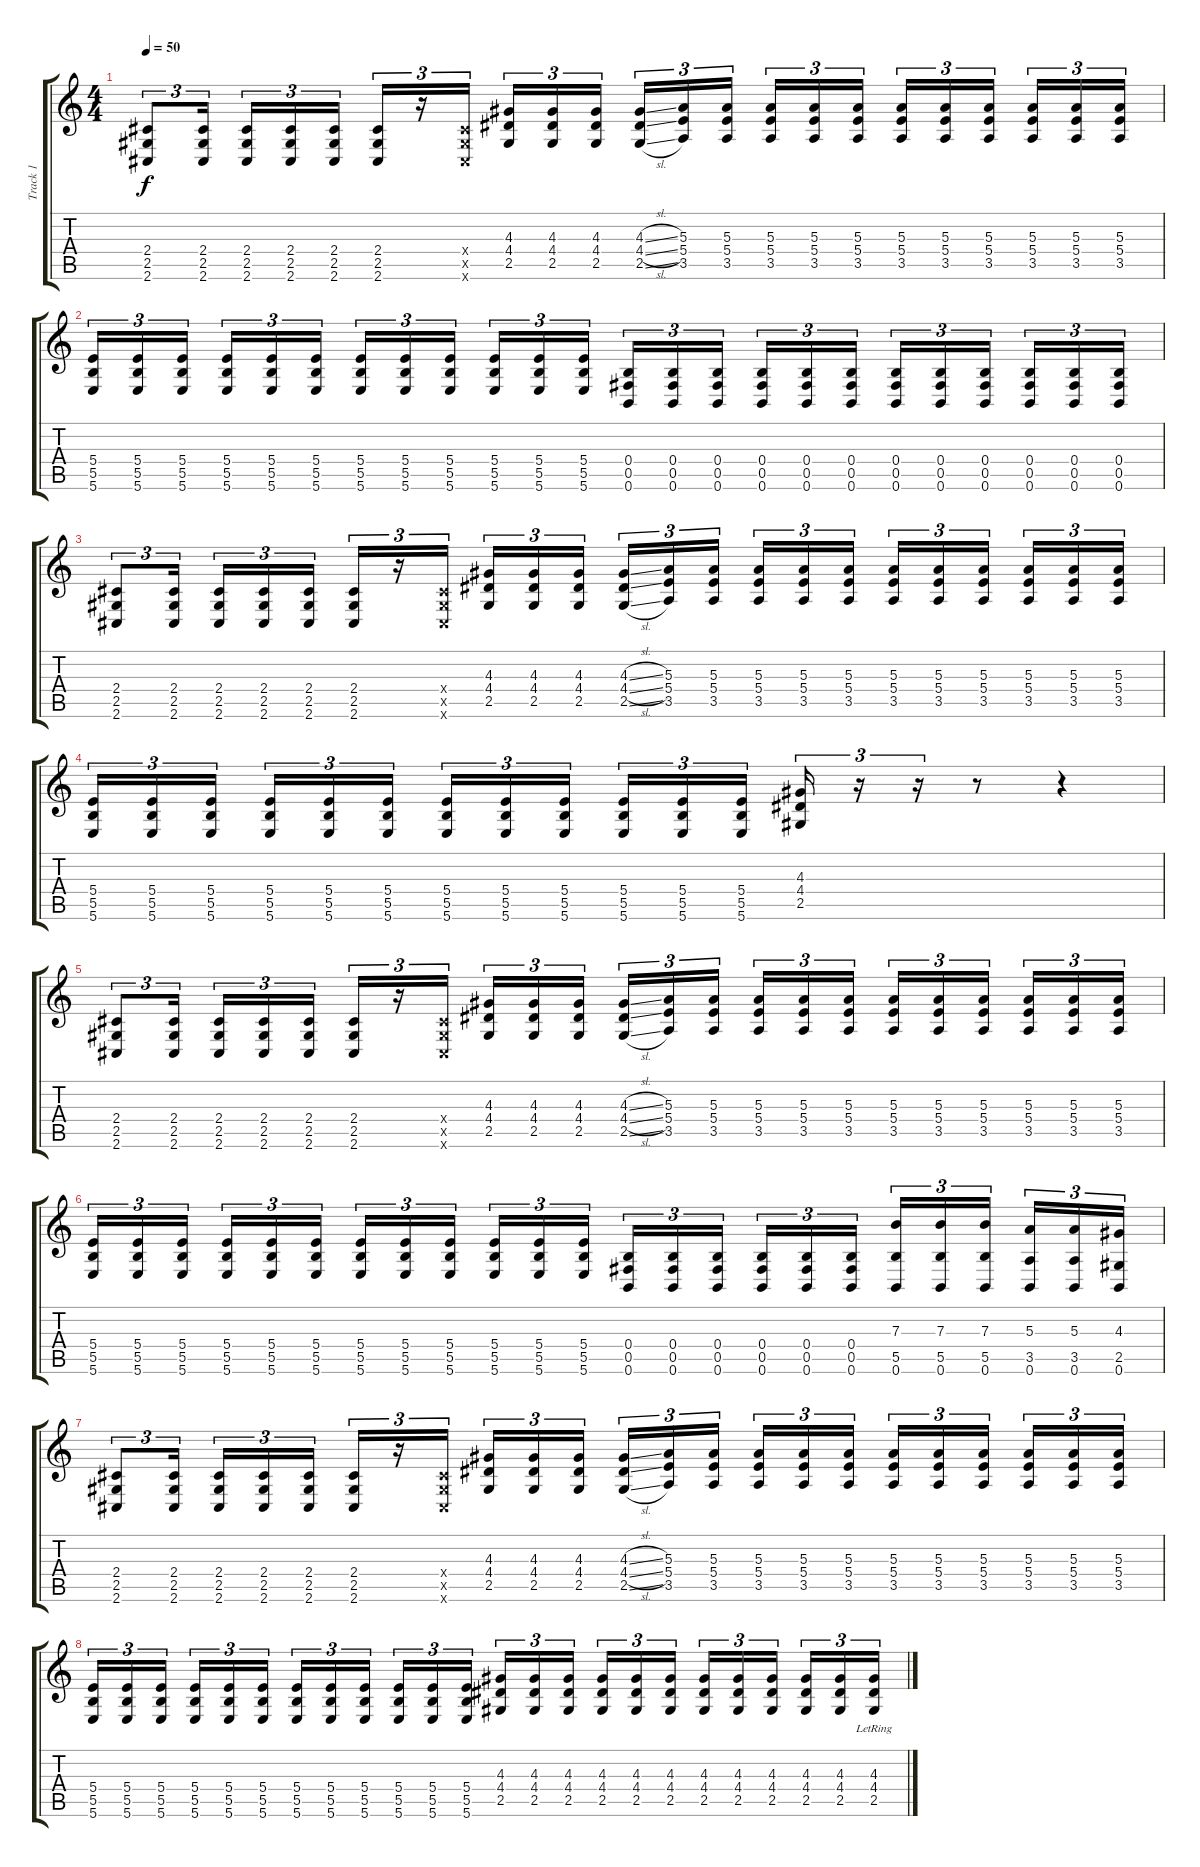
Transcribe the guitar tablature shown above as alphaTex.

\track ("Track 1" "Track 1") {instrument acousticguitarsteel}
\staff {score tabs}
\tuning (Db4 Ab3 E3 B2 Gb2 B1) {hide}
\ts (4 4)
\tempo 50
\clef g2
\ks c
(2.4 2.5 2.6).8{tu (3 2) dy f instrument acousticguitarsteel} (2.4 2.5 2.6).16{tu (3 2) beam splitsecondary} (2.4 2.5 2.6).16{tu (3 2)} (2.4 2.5 2.6).16{tu (3 2)} (2.4 2.5 2.6).16{tu (3 2)} (2.4 2.5 2.6).16{tu (3 2)} r.16{tu (3 2)} (2.4{x} 2.5{x} 2.6{x}).16{tu (3 2) beam splitsecondary} (4.3 4.4 2.5).16{tu (3 2)} (4.3 4.4 2.5).16{tu (3 2)} (4.3 4.4 2.5).16{tu (3 2)} (4.3{sl} 4.4{sl} 2.5{sl}).16{tu (3 2)} (5.3 5.4 3.5).16{tu (3 2)} (5.3 5.4 3.5).16{tu (3 2) beam splitsecondary} (5.3 5.4 3.5).16{tu (3 2)} (5.3 5.4 3.5).16{tu (3 2)} (5.3 5.4 3.5).16{tu (3 2)} (5.3 5.4 3.5).16{tu (3 2)} (5.3 5.4 3.5).16{tu (3 2)} (5.3 5.4 3.5).16{tu (3 2) beam splitsecondary} (5.3 5.4 3.5).16{tu (3 2)} (5.3 5.4 3.5).16{tu (3 2)} (5.3 5.4 3.5).16{tu (3 2)} |
(5.4 5.5 5.6).16{tu (3 2)} (5.4 5.5 5.6).16{tu (3 2)} (5.4 5.5 5.6).16{tu (3 2) beam splitsecondary} (5.4 5.5 5.6).16{tu (3 2)} (5.4 5.5 5.6).16{tu (3 2)} (5.4 5.5 5.6).16{tu (3 2)} (5.4 5.5 5.6).16{tu (3 2)} (5.4 5.5 5.6).16{tu (3 2)} (5.4 5.5 5.6).16{tu (3 2) beam splitsecondary} (5.4 5.5 5.6).16{tu (3 2)} (5.4 5.5 5.6).16{tu (3 2)} (5.4 5.5 5.6).16{tu (3 2)} (0.4 0.5 0.6).16{tu (3 2)} (0.4 0.5 0.6).16{tu (3 2)} (0.4 0.5 0.6).16{tu (3 2) beam splitsecondary} (0.4 0.5 0.6).16{tu (3 2)} (0.4 0.5 0.6).16{tu (3 2)} (0.4 0.5 0.6).16{tu (3 2)} (0.4 0.5 0.6).16{tu (3 2)} (0.4 0.5 0.6).16{tu (3 2)} (0.4 0.5 0.6).16{tu (3 2) beam splitsecondary} (0.4 0.5 0.6).16{tu (3 2)} (0.4 0.5 0.6).16{tu (3 2)} (0.4 0.5 0.6).16{tu (3 2)} |
(2.4 2.5 2.6).8{tu (3 2)} (2.4 2.5 2.6).16{tu (3 2) beam splitsecondary} (2.4 2.5 2.6).16{tu (3 2)} (2.4 2.5 2.6).16{tu (3 2)} (2.4 2.5 2.6).16{tu (3 2)} (2.4 2.5 2.6).16{tu (3 2)} r.16{tu (3 2)} (2.4{x} 2.5{x} 2.6{x}).16{tu (3 2) beam splitsecondary} (4.3 4.4 2.5).16{tu (3 2)} (4.3 4.4 2.5).16{tu (3 2)} (4.3 4.4 2.5).16{tu (3 2)} (4.3{sl} 4.4{sl} 2.5{sl}).16{tu (3 2)} (5.3 5.4 3.5).16{tu (3 2)} (5.3 5.4 3.5).16{tu (3 2) beam splitsecondary} (5.3 5.4 3.5).16{tu (3 2)} (5.3 5.4 3.5).16{tu (3 2)} (5.3 5.4 3.5).16{tu (3 2)} (5.3 5.4 3.5).16{tu (3 2)} (5.3 5.4 3.5).16{tu (3 2)} (5.3 5.4 3.5).16{tu (3 2) beam splitsecondary} (5.3 5.4 3.5).16{tu (3 2)} (5.3 5.4 3.5).16{tu (3 2)} (5.3 5.4 3.5).16{tu (3 2)} |
(5.4 5.5 5.6).16{tu (3 2)} (5.4 5.5 5.6).16{tu (3 2)} (5.4 5.5 5.6).16{tu (3 2) beam splitsecondary} (5.4 5.5 5.6).16{tu (3 2)} (5.4 5.5 5.6).16{tu (3 2)} (5.4 5.5 5.6).16{tu (3 2)} (5.4 5.5 5.6).16{tu (3 2)} (5.4 5.5 5.6).16{tu (3 2)} (5.4 5.5 5.6).16{tu (3 2) beam splitsecondary} (5.4 5.5 5.6).16{tu (3 2)} (5.4 5.5 5.6).16{tu (3 2)} (5.4 5.5 5.6).16{tu (3 2)} (4.3 4.4 2.5).16{tu (3 2)} r.16{tu (3 2)} r.16{tu (3 2)} r.8 r.4 |
(2.4 2.5 2.6).8{tu (3 2) instrument distortionguitar} (2.4 2.5 2.6).16{tu (3 2) beam splitsecondary} (2.4 2.5 2.6).16{tu (3 2)} (2.4 2.5 2.6).16{tu (3 2)} (2.4 2.5 2.6).16{tu (3 2)} (2.4 2.5 2.6).16{tu (3 2)} r.16{tu (3 2)} (2.4{x} 2.5{x} 2.6{x}).16{tu (3 2) beam splitsecondary} (4.3 4.4 2.5).16{tu (3 2)} (4.3 4.4 2.5).16{tu (3 2)} (4.3 4.4 2.5).16{tu (3 2)} (4.3{sl} 4.4{sl} 2.5{sl}).16{tu (3 2)} (5.3 5.4 3.5).16{tu (3 2)} (5.3 5.4 3.5).16{tu (3 2) beam splitsecondary} (5.3 5.4 3.5).16{tu (3 2)} (5.3 5.4 3.5).16{tu (3 2)} (5.3 5.4 3.5).16{tu (3 2)} (5.3 5.4 3.5).16{tu (3 2)} (5.3 5.4 3.5).16{tu (3 2)} (5.3 5.4 3.5).16{tu (3 2) beam splitsecondary} (5.3 5.4 3.5).16{tu (3 2)} (5.3 5.4 3.5).16{tu (3 2)} (5.3 5.4 3.5).16{tu (3 2)} |
(5.4 5.5 5.6).16{tu (3 2)} (5.4 5.5 5.6).16{tu (3 2)} (5.4 5.5 5.6).16{tu (3 2) beam splitsecondary} (5.4 5.5 5.6).16{tu (3 2)} (5.4 5.5 5.6).16{tu (3 2)} (5.4 5.5 5.6).16{tu (3 2)} (5.4 5.5 5.6).16{tu (3 2)} (5.4 5.5 5.6).16{tu (3 2)} (5.4 5.5 5.6).16{tu (3 2) beam splitsecondary} (5.4 5.5 5.6).16{tu (3 2)} (5.4 5.5 5.6).16{tu (3 2)} (5.4 5.5 5.6).16{tu (3 2)} (0.4 0.5 0.6).16{tu (3 2)} (0.4 0.5 0.6).16{tu (3 2)} (0.4 0.5 0.6).16{tu (3 2) beam splitsecondary} (0.4 0.5 0.6).16{tu (3 2)} (0.4 0.5 0.6).16{tu (3 2)} (0.4 0.5 0.6).16{tu (3 2)} (7.3 5.5 0.6).16{tu (3 2)} (7.3 5.5 0.6).16{tu (3 2)} (7.3 5.5 0.6).16{tu (3 2) beam splitsecondary} (5.3 3.5 0.6).16{tu (3 2)} (5.3 3.5 0.6).16{tu (3 2)} (4.3 2.5 0.6).16{tu (3 2)} |
(2.4 2.5 2.6).8{tu (3 2)} (2.4 2.5 2.6).16{tu (3 2) beam splitsecondary} (2.4 2.5 2.6).16{tu (3 2)} (2.4 2.5 2.6).16{tu (3 2)} (2.4 2.5 2.6).16{tu (3 2)} (2.4 2.5 2.6).16{tu (3 2)} r.16{tu (3 2)} (2.4{x} 2.5{x} 2.6{x}).16{tu (3 2) beam splitsecondary} (4.3 4.4 2.5).16{tu (3 2)} (4.3 4.4 2.5).16{tu (3 2)} (4.3 4.4 2.5).16{tu (3 2)} (4.3{sl} 4.4{sl} 2.5{sl}).16{tu (3 2)} (5.3 5.4 3.5).16{tu (3 2)} (5.3 5.4 3.5).16{tu (3 2) beam splitsecondary} (5.3 5.4 3.5).16{tu (3 2)} (5.3 5.4 3.5).16{tu (3 2)} (5.3 5.4 3.5).16{tu (3 2)} (5.3 5.4 3.5).16{tu (3 2)} (5.3 5.4 3.5).16{tu (3 2)} (5.3 5.4 3.5).16{tu (3 2) beam splitsecondary} (5.3 5.4 3.5).16{tu (3 2)} (5.3 5.4 3.5).16{tu (3 2)} (5.3 5.4 3.5).16{tu (3 2)} |
(5.4 5.5 5.6).16{tu (3 2)} (5.4 5.5 5.6).16{tu (3 2)} (5.4 5.5 5.6).16{tu (3 2) beam splitsecondary} (5.4 5.5 5.6).16{tu (3 2)} (5.4 5.5 5.6).16{tu (3 2)} (5.4 5.5 5.6).16{tu (3 2)} (5.4 5.5 5.6).16{tu (3 2)} (5.4 5.5 5.6).16{tu (3 2)} (5.4 5.5 5.6).16{tu (3 2) beam splitsecondary} (5.4 5.5 5.6).16{tu (3 2)} (5.4 5.5 5.6).16{tu (3 2)} (5.4 5.5 5.6).16{tu (3 2)} (4.3 4.4 2.5).16{tu (3 2)} (4.3 4.4 2.5).16{tu (3 2)} (4.3 4.4 2.5).16{tu (3 2) beam splitsecondary} (4.3 4.4 2.5).16{tu (3 2)} (4.3 4.4 2.5).16{tu (3 2)} (4.3 4.4 2.5).16{tu (3 2)} (4.3 4.4 2.5).16{tu (3 2)} (4.3 4.4 2.5).16{tu (3 2)} (4.3 4.4 2.5).16{tu (3 2) beam splitsecondary} (4.3 4.4 2.5).16{tu (3 2)} (4.3 4.4 2.5).16{tu (3 2)} (4.3{lr} 4.4{lr} 2.5{lr}).16{tu (3 2)}
